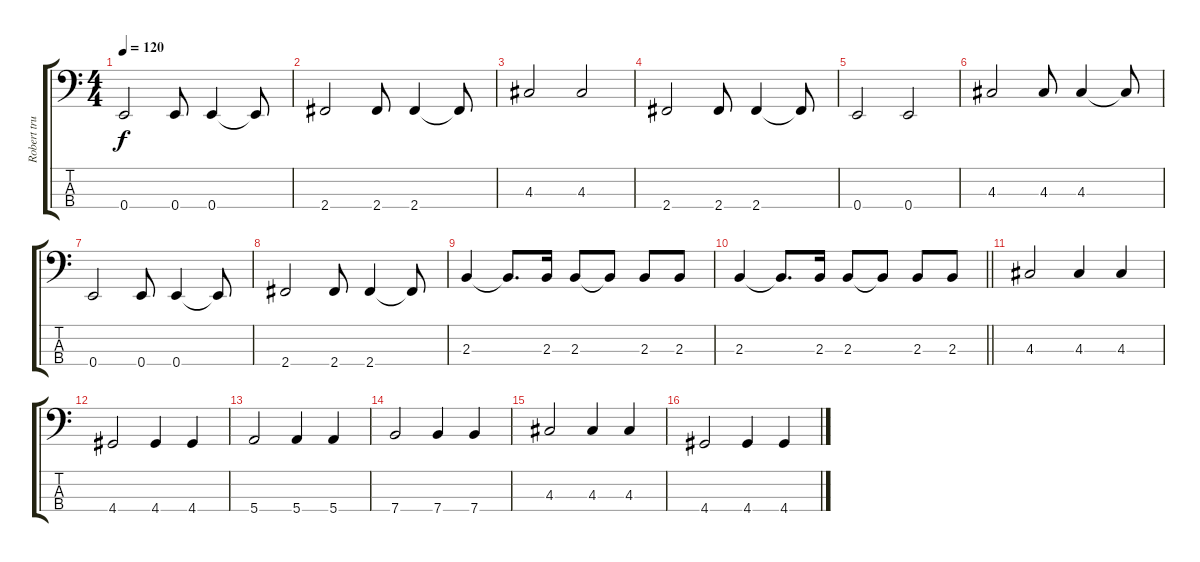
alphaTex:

\track ("Robert trujillo" "Robert tru") {instrument electricbassfinger}
\staff {score tabs}
\tuning (G2 D2 A1 E1) {hide}
\ts (4 4)
\tempo 120
\clef f4
\ks c
0.4.2{dy f} 0.4.8 0.4.4 0.4{t}.8 |
2.4.2 2.4.8 2.4.4 2.4{t}.8 |
4.3.2 4.3.2 |
2.4.2 2.4.8 2.4.4 2.4{t}.8 |
0.4.2 0.4.2 |
4.3.2 4.3.8 4.3.4 4.3{t}.8 |
0.4.2 0.4.8 0.4.4 0.4{t}.8 |
2.4.2 2.4.8 2.4.4 2.4{t}.8 |
2.3.4 2.3{t}.8{d} 2.3.16 2.3.8 2.3{t}.8 2.3.8 2.3.8 |
\barLineRight lightlight
2.3.4 2.3{t}.8{d} 2.3.16 2.3.8 2.3{t}.8 2.3.8 2.3.8 |
4.3.2 4.3.4 4.3.4 |
4.4.2 4.4.4 4.4.4 |
5.4.2 5.4.4 5.4.4 |
7.4.2 7.4.4 7.4.4 |
4.3.2 4.3.4 4.3.4 |
4.4.2 4.4.4 4.4.4
